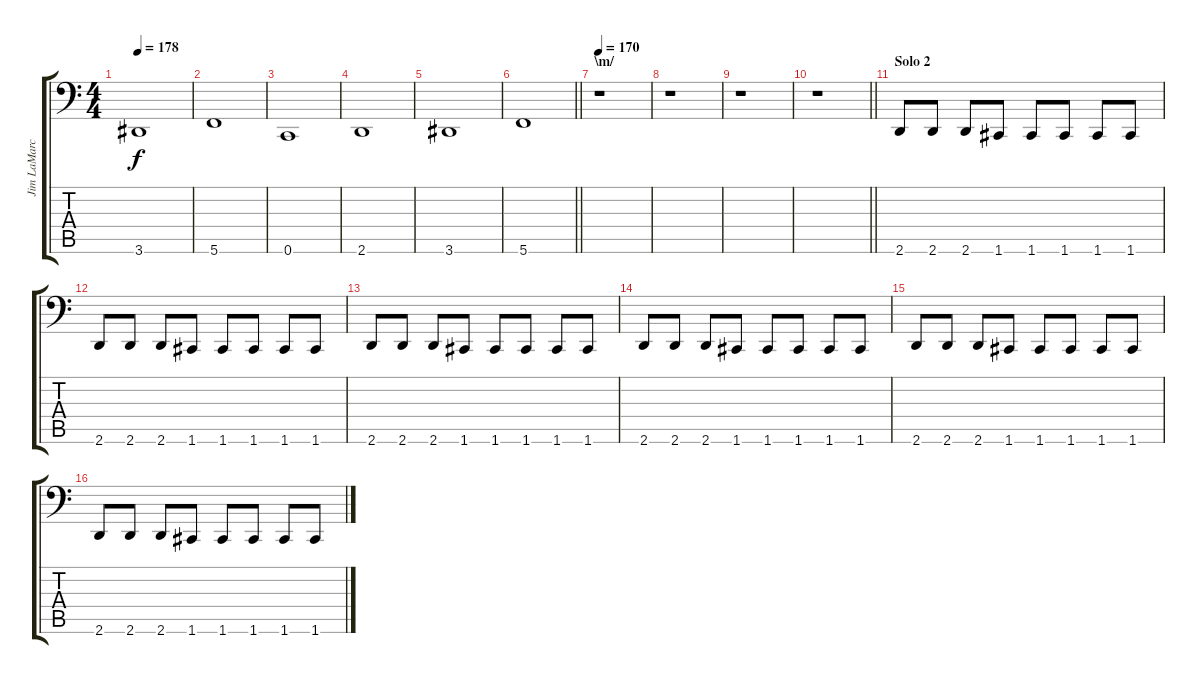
\track ("Jim LaMarca" "Jim LaMarc") {instrument electricbasspick}
\staff {score tabs}
\tuning (D3 A2 F2 C2 G1 C1) {hide}
\ts (4 4)
\tempo 178
\clef f4
\ks c
3.6.1{dy f} |
5.6.1 |
0.6.1 |
2.6.1 |
3.6.1 |
\barLineRight lightlight
5.6.1 |
\section ("" "\\m/")
\tempo 170
r.1 |
r.1 |
r.1 |
\barLineRight lightlight
r.1 |
\section ("" "Solo 2")
2.6.8 2.6.8 2.6.8 1.6.8 1.6.8 1.6.8 1.6.8 1.6.8 |
2.6.8 2.6.8 2.6.8 1.6.8 1.6.8 1.6.8 1.6.8 1.6.8 |
2.6.8 2.6.8 2.6.8 1.6.8 1.6.8 1.6.8 1.6.8 1.6.8 |
2.6.8 2.6.8 2.6.8 1.6.8 1.6.8 1.6.8 1.6.8 1.6.8 |
2.6.8 2.6.8 2.6.8 1.6.8 1.6.8 1.6.8 1.6.8 1.6.8 |
2.6.8 2.6.8 2.6.8 1.6.8 1.6.8 1.6.8 1.6.8 1.6.8
